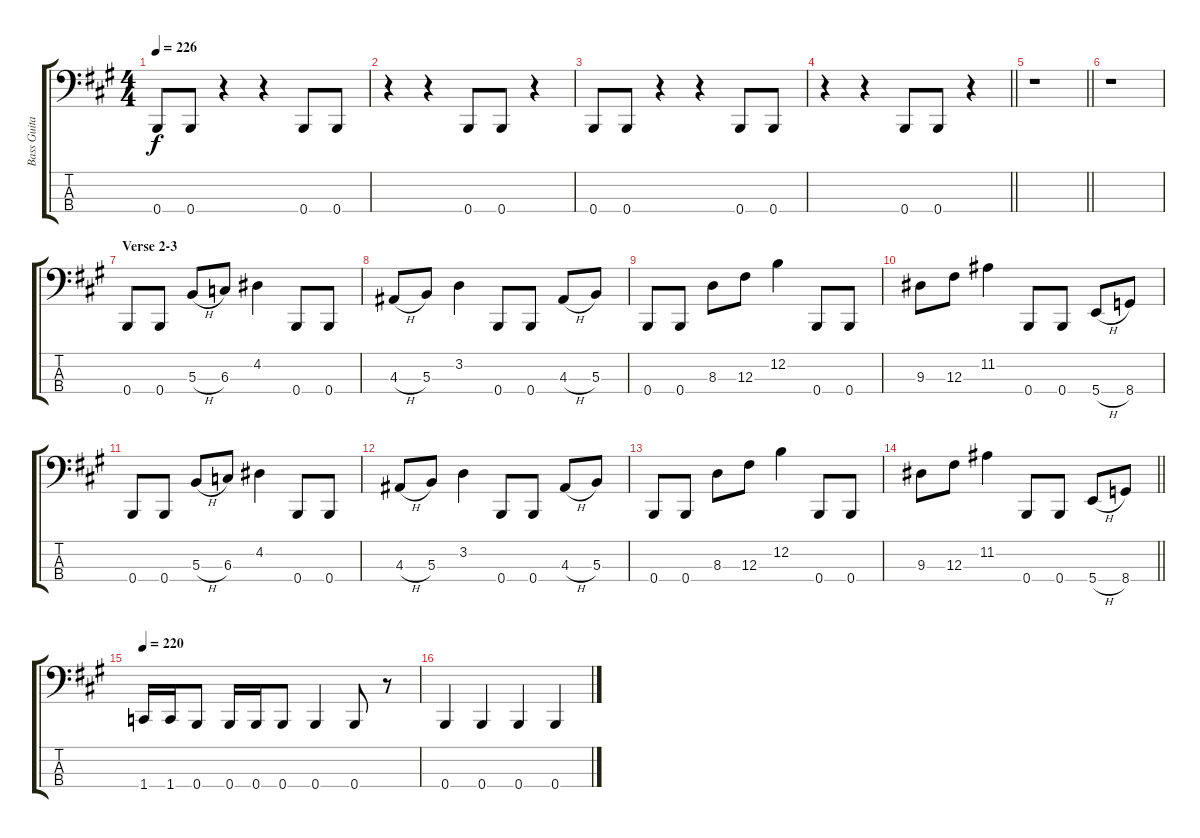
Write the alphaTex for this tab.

\track ("Bass Guitar" "Bass Guita") {instrument electricbasspick}
\staff {score tabs}
\tuning (E2 B1 Gb1 B0) {hide}
\ts (4 4)
\tempo 226
\clef f4
\ks a
0.4.8{dy f} 0.4.8 r.4 r.4 0.4.8 0.4.8 |
r.4 r.4 0.4.8 0.4.8 r.4 |
0.4.8 0.4.8 r.4 r.4 0.4.8 0.4.8 |
\barLineRight lightlight
r.4 r.4 0.4.8 0.4.8 r.4 |
\barLineRight lightlight
r.1 |
r.1 |
\section ("" "Verse 2-3")
0.4.8 0.4.8 5.3{h}.8 6.3.8 4.2.4 0.4.8 0.4.8 |
4.3{h}.8 5.3.8 3.2.4 0.4.8 0.4.8 4.3{h}.8 5.3.8 |
0.4.8 0.4.8 8.3.8 12.3.8 12.2.4 0.4.8 0.4.8 |
9.3.8 12.3.8 11.2.4 0.4.8 0.4.8 5.4{h}.8 8.4.8 |
0.4.8 0.4.8 5.3{h}.8 6.3.8 4.2.4 0.4.8 0.4.8 |
4.3{h}.8 5.3.8 3.2.4 0.4.8 0.4.8 4.3{h}.8 5.3.8 |
0.4.8 0.4.8 8.3.8 12.3.8 12.2.4 0.4.8 0.4.8 |
\barLineRight lightlight
9.3.8 12.3.8 11.2.4 0.4.8 0.4.8 5.4{h}.8 8.4.8 |
\tempo 220
1.4.16 1.4.16 0.4.8 0.4.16 0.4.16 0.4.8 0.4.4 0.4.8 r.8 |
0.4.4 0.4.4 0.4.4 0.4.4
